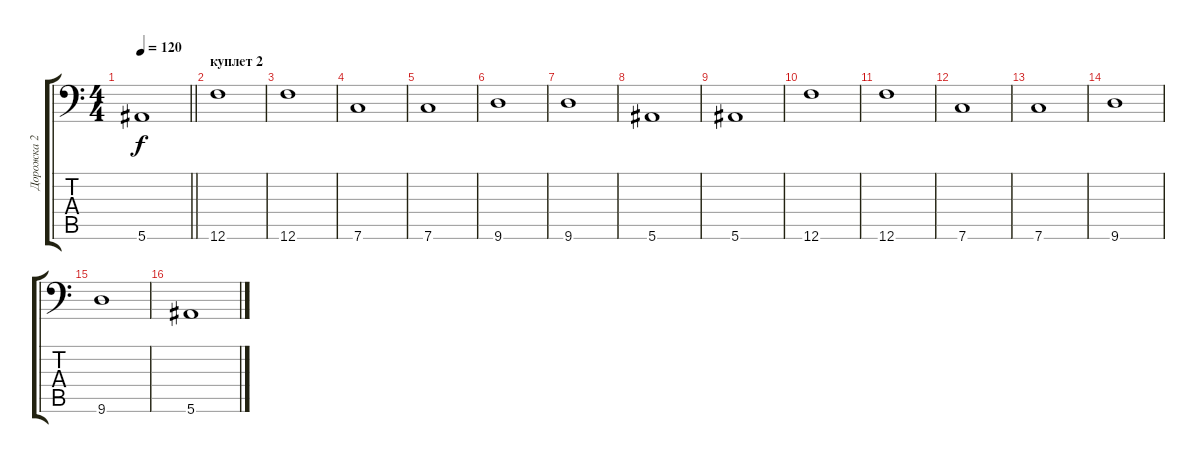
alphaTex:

\track ("Дорожка 2" "Дорожка 2") {instrument electricbassfinger}
\staff {score tabs}
\tuning (D4 A3 F3 C3 G2 F1) {hide}
\ts (4 4)
\tempo 120
\clef f4
\barLineRight lightlight
\ks c
5.6.1{dy f} |
\section ("" "куплет 2")
12.6.1 |
12.6.1 |
7.6.1 |
7.6.1 |
9.6.1 |
9.6.1 |
5.6.1 |
5.6.1 |
12.6.1 |
12.6.1 |
7.6.1 |
7.6.1 |
9.6.1 |
9.6.1 |
5.6.1
